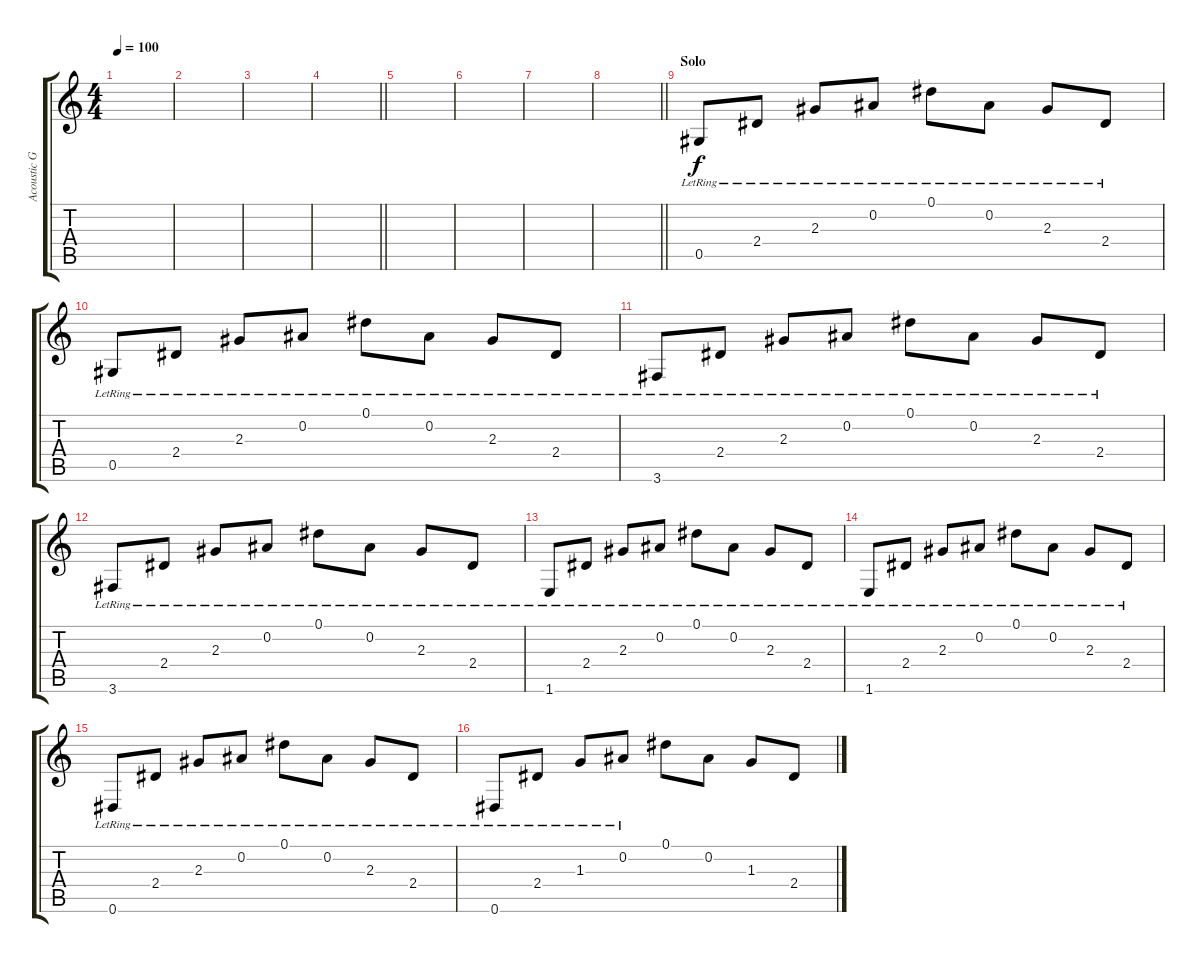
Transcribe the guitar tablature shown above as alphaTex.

\track ("Acoustic Guitar" "Acoustic G") {instrument acousticguitarsteel}
\staff {score tabs}
\tuning (Eb4 Bb3 Gb3 Db3 Ab2 Eb2) {hide}
\ts (4 4)
\tempo 100
\clef g2
\ks c
|
|
|
\barLineRight lightlight
|
|
|
|
\barLineRight lightlight
|
\section ("" "Solo")
0.5{lr}.8 2.4{lr}.8 2.3{lr}.8 0.2{lr}.8 0.1{lr}.8 0.2{lr}.8 2.3{lr}.8 2.4{lr}.8 |
0.5{lr}.8 2.4{lr}.8 2.3{lr}.8 0.2{lr}.8 0.1{lr}.8 0.2{lr}.8 2.3{lr}.8 2.4{lr}.8 |
3.6{lr}.8 2.4{lr}.8 2.3{lr}.8 0.2{lr}.8 0.1{lr}.8 0.2{lr}.8 2.3{lr}.8 2.4{lr}.8 |
3.6{lr}.8 2.4{lr}.8 2.3{lr}.8 0.2{lr}.8 0.1{lr}.8 0.2{lr}.8 2.3{lr}.8 2.4{lr}.8 |
1.6{lr}.8 2.4{lr}.8 2.3{lr}.8 0.2{lr}.8 0.1{lr}.8 0.2{lr}.8 2.3{lr}.8 2.4{lr}.8 |
1.6{lr}.8 2.4{lr}.8 2.3{lr}.8 0.2{lr}.8 0.1{lr}.8 0.2{lr}.8 2.3{lr}.8 2.4{lr}.8 |
0.6{lr}.8 2.4{lr}.8 2.3{lr}.8 0.2{lr}.8 0.1{lr}.8 0.2{lr}.8 2.3{lr}.8 2.4{lr}.8 |
0.6{lr}.8 2.4{lr}.8 1.3{lr}.8 0.2{lr}.8 0.1.8 0.2.8 1.3.8 2.4.8
